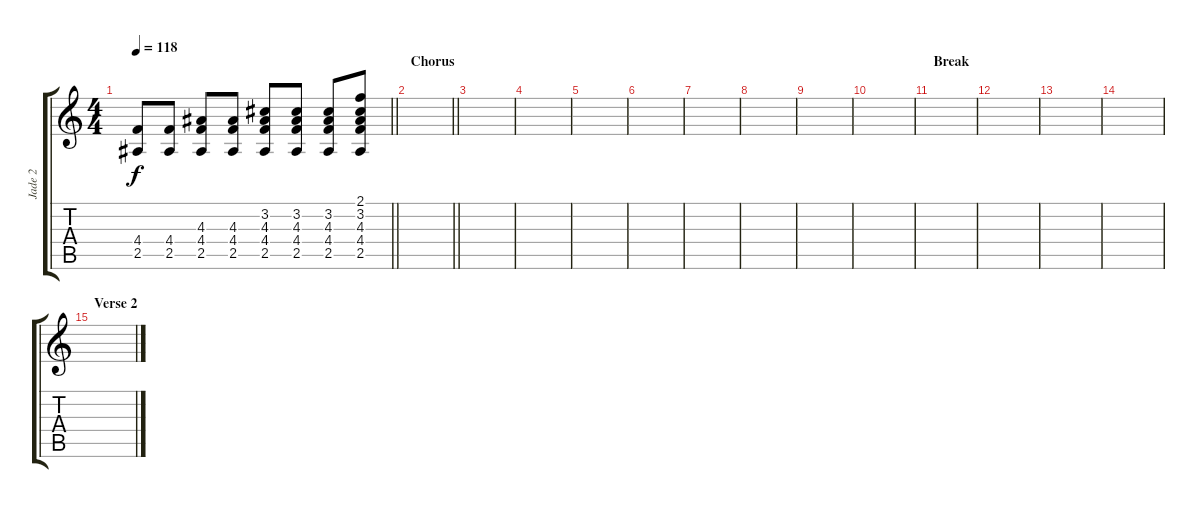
\track ("Jade 2" "Jade 2") {instrument electricguitarclean}
\staff {score tabs}
\tuning (Eb4 Bb3 Gb3 Db3 Ab2 Eb2) {hide}
\ts (4 4)
\tempo 118
\clef g2
\barLineRight lightlight
\ks c
(4.4 2.5).8{dy f} (4.4 2.5).8 (4.3 4.4 2.5).8 (4.3 4.4 2.5).8 (3.2 4.3 4.4 2.5).8 (3.2 4.3 4.4 2.5).8 (3.2 4.3 4.4 2.5).8 (2.1 3.2 4.3 4.4 2.5).8 |
\section ("" "Chorus")
\barLineRight lightlight
|
|
|
|
|
|
|
|
|
\section ("" "Break")
|
|
|
|
\section ("" "Verse 2")
